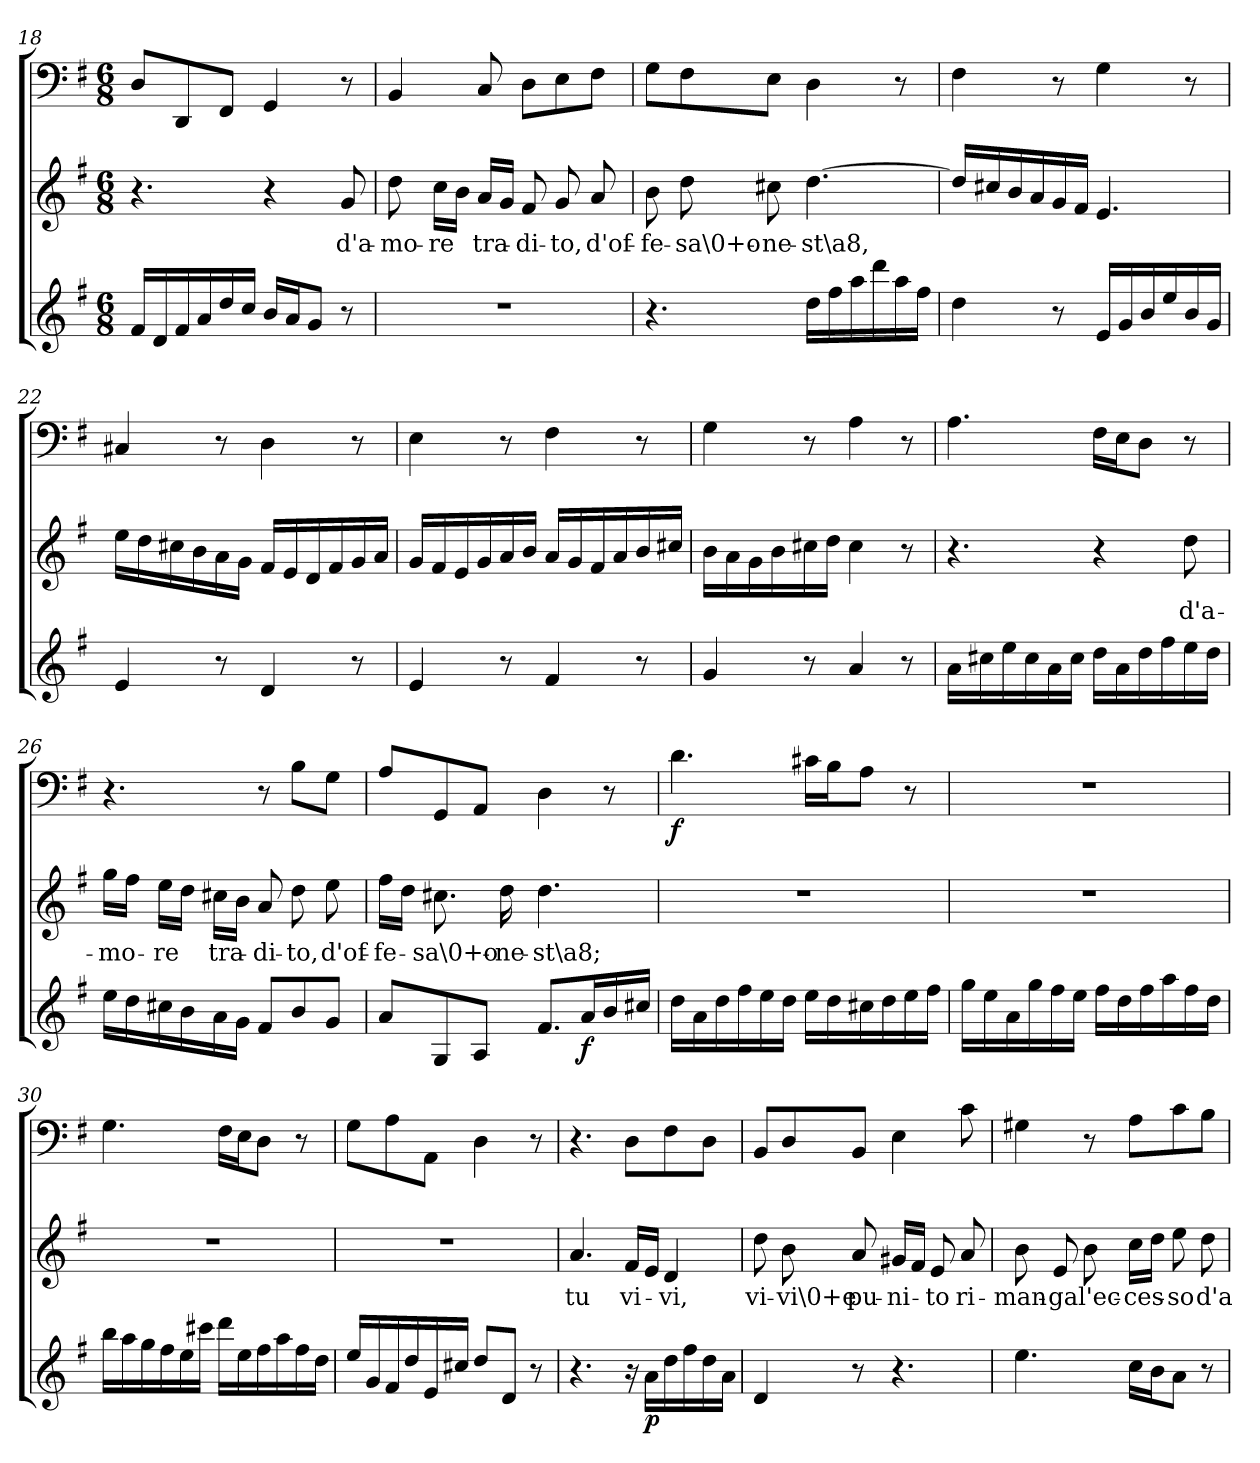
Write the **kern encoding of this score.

**kern	**dynam	**kern	**text	**kern	**dynam
*part3	*part3	*part2	*part2	*part1	*part1
*staff3	*staff3	*staff2	*staff2	*staff1	*staff1
*clefG2	*	*clefG2	*	*clefF4	*
*k[f#]	*	*k[f#]	*	*k[f#]	*
*G:	*	*G:	*	*G:	*
*M6/8	*	*M6/8	*	*M6/8	*
=18	=18	=18	=18	=18	=18
16f#/LL	.	4.r	.	8D/L	.
16d/	.	.	.	.	.
16f#/	.	.	.	8DD/	.
16a/	.	.	.	.	.
16dd/	.	.	.	8FF#/J	.
16cc/JJ	.	.	.	.	.
16b/LL	.	4r	.	4GG/	.
16a/J	.	.	.	.	.
8g/J	.	.	.	.	.
8r	.	8g/	d'a-	8r	.
=19	=19	=19	=19	=19	=19
2.r	.	8dd\	-mo-	4BB/	.
.	.	16cc\LL	-re	.	.
.	.	16b\JJ	.	.	.
.	.	16a/LL	tra-	8C/	.
.	.	16g/JJ	.	.	.
.	.	8f#/	-di-	8D\L	.
.	.	8g/	-to,	8E\	.
.	.	8a/	d'of-	8F#\J	.
=20	=20	=20	=20	=20	=20
4.r	.	8b\	-fe-	8G\L	.
.	.	8dd\	-sa\0+o-	8F#\	.
.	.	8cc#X\	-ne-	8E\J	.
16dd\LL	.	[4.dd\	-st\a8,	4D\	.
16ff#\	.	.	.	.	.
16aa\	.	.	.	.	.
16ddd\	.	.	.	.	.
16aa\	.	.	.	8r	.
16ff#\JJ	.	.	.	.	.
=21	=21	=21	=21	=21	=21
4dd\	.	16dd/LL]	.	4F#\	.
.	.	16cc#X/	.	.	.
.	.	16b/	.	.	.
.	.	16a/	.	.	.
8r	.	16g/	.	8r	.
.	.	16f#/JJ	.	.	.
16e/LL	.	4.e/	.	4G\	.
16g/	.	.	.	.	.
16b/	.	.	.	.	.
16ee/	.	.	.	.	.
16b/	.	.	.	8r	.
16g/JJ	.	.	.	.	.
=22	=22	=22	=22	=22	=22
4e/	.	16ee\LL	.	4C#X/	.
.	.	16dd\	.	.	.
.	.	16cc#X\	.	.	.
.	.	16b\	.	.	.
8r	.	16a\	.	8r	.
.	.	16g\JJ	.	.	.
4d/	.	16f#/LL	.	4D\	.
.	.	16e/	.	.	.
.	.	16d/	.	.	.
.	.	16f#/	.	.	.
8r	.	16g/	.	8r	.
.	.	16a/JJ	.	.	.
=23	=23	=23	=23	=23	=23
4e/	.	16g/LL	.	4E\	.
.	.	16f#/	.	.	.
.	.	16e/	.	.	.
.	.	16g/	.	.	.
8r	.	16a/	.	8r	.
.	.	16b/JJ	.	.	.
4f#/	.	16a/LL	.	4F#\	.
.	.	16g/	.	.	.
.	.	16f#/	.	.	.
.	.	16a/	.	.	.
8r	.	16b/	.	8r	.
.	.	16cc#X/JJ	.	.	.
=24	=24	=24	=24	=24	=24
4g/	.	16b\LL	.	4G\	.
.	.	16a\	.	.	.
.	.	16g\	.	.	.
.	.	16b\	.	.	.
8r	.	16cc#X\	.	8r	.
.	.	16dd\JJ	.	.	.
4a/	.	4cc#\	.	4A\	.
8r	.	8r	.	8r	.
=25	=25	=25	=25	=25	=25
16a\LL	.	4.r	.	4.A\	.
16cc#X\	.	.	.	.	.
16ee\	.	.	.	.	.
16cc#\	.	.	.	.	.
16a\	.	.	.	.	.
16cc#\JJ	.	.	.	.	.
16dd\LL	.	4r	.	16F#\LL	.
16a\	.	.	.	16E\J	.
16dd\	.	.	.	8D\J	.
16ff#\	.	.	.	.	.
16ee\	.	8dd\	d'a-	8r	.
16dd\JJ	.	.	.	.	.
=26	=26	=26	=26	=26	=26
16ee\LL	.	16gg\LL	-mo-	4.r	.
16dd\	.	16ff#\JJ	.	.	.
16cc#X\	.	16ee\LL	-re	.	.
16b\	.	16dd\JJ	.	.	.
16a\	.	16cc#X\LL	tra-	.	.
16g\JJ	.	16b\JJ	.	.	.
8f#/L	.	8a/	-di-	8r	.
8b/	.	8dd\	-to,	8B\L	.
8g/J	.	8ee\	d'of-	8G\J	.
=27	=27	=27	=27	=27	=27
8a/L	.	16ff#\LL	-fe-	8A/L	.
.	.	16dd\JJ	.	.	.
8G/	.	8.cc#X\	-sa\0+o-	8GG/	.
8A/J	.	.	.	8AA/J	.
.	.	16dd\	-ne-	.	.
8.f#/L	.	4.dd\	-st\a8;	4D\	.
16a/L	f	.	.	.	.
16b/	.	.	.	8r	.
16cc#X/JJ	.	.	.	.	.
=28	=28	=28	=28	=28	=28
16dd\LL	.	2.r	.	4.d\	f
16a\	.	.	.	.	.
16dd\	.	.	.	.	.
16ff#\	.	.	.	.	.
16ee\	.	.	.	.	.
16dd\JJ	.	.	.	.	.
16ee\LL	.	.	.	16c#X\LL	.
16dd\	.	.	.	16B\J	.
16cc#X\	.	.	.	8A\J	.
16dd\	.	.	.	.	.
16ee\	.	.	.	8r	.
16ff#\JJ	.	.	.	.	.
=29	=29	=29	=29	=29	=29
16gg\LL	.	2.r	.	2.r	.
16ee\	.	.	.	.	.
16a\	.	.	.	.	.
16gg\	.	.	.	.	.
16ff#\	.	.	.	.	.
16ee\JJ	.	.	.	.	.
16ff#\LL	.	.	.	.	.
16dd\	.	.	.	.	.
16ff#\	.	.	.	.	.
16aa\	.	.	.	.	.
16ff#\	.	.	.	.	.
16dd\JJ	.	.	.	.	.
=30	=30	=30	=30	=30	=30
16bb\LL	.	2.r	.	4.G\	.
16aa\	.	.	.	.	.
16gg\	.	.	.	.	.
16ff#\	.	.	.	.	.
16ee\	.	.	.	.	.
16ccc#X\JJ	.	.	.	.	.
16ddd\LL	.	.	.	16F#\LL	.
16ee\	.	.	.	16E\J	.
16ff#\	.	.	.	8D\J	.
16aa\	.	.	.	.	.
16ff#\	.	.	.	8r	.
16dd\JJ	.	.	.	.	.
=31	=31	=31	=31	=31	=31
16ee/LL	.	2.r	.	8G\L	.
16g/	.	.	.	.	.
16f#/	.	.	.	8A\	.
16dd/	.	.	.	.	.
16e/	.	.	.	8AA\J	.
16cc#X/JJ	.	.	.	.	.
8dd/L	.	.	.	4D\	.
8d/J	.	.	.	.	.
8r	.	.	.	8r	.
=32	=32	=32	=32	=32	=32
4.r	.	4.a/	tu	4.r	.
16r	.	16f#/LL	vi-	8D\L	.
16a\LL	p	16e/JJ	.	.	.
16dd\	.	4d/	-vi,	8F#\	.
16ff#\	.	.	.	.	.
16dd\	.	.	.	8D\J	.
16a\JJ	.	.	.	.	.
=33	=33	=33	=33	=33	=33
4d/	.	8dd\	vi-	8BB/L	.
.	.	8b\	-vi\0+e	8D/	.
8r	.	8a/	pu-	8BB/J	.
4.r	.	16g#X/LL	-ni-	4E\	.
.	.	16f#/JJ	.	.	.
.	.	8e/	-to	.	.
.	.	8a/	ri-	8c\	.
=34	=34	=34	=34	=34	=34
4.ee\	.	8b\	-man-	4G#X\	.
.	.	8e/	-ga	.	.
.	.	8b\	l'ec-	8r	.
16cc\LL	.	16cc\LL	-ces-	8A\L	.
16b\J	.	16dd\JJ	.	.	.
8a\J	.	8ee\	-so	8c\	.
8r	.	8dd\	d'a-	8B\J	.
=	=	=	=	=	=
*-	*-	*-	*-	*-	*-
